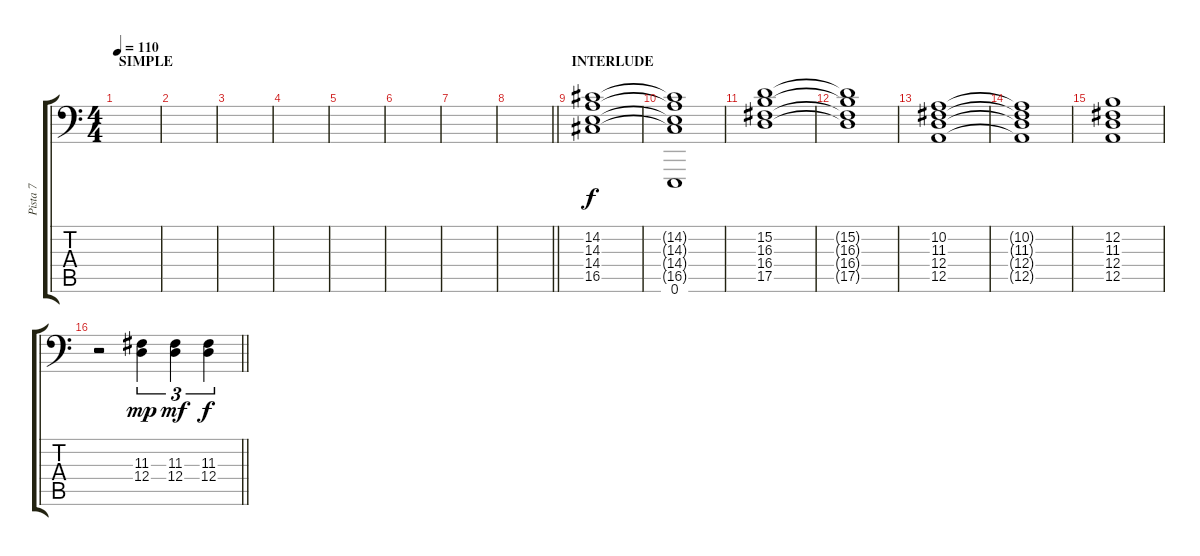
\track ("Pista 7" "Pista 7") {instrument honkytonkpiano}
\staff {score tabs}
\tuning (E3 B2 G2 D2 A1 E1) {hide}
\ts (4 4)
\section ("" "SIMPLE")
\tempo 110
\clef f4
\ks c
|
|
|
|
|
|
|
\barLineRight lightlight
|
\section ("" "INTERLUDE")
(14.2 14.3 14.4 16.5).1 |
(14.2{t} 14.3{t} 14.4{t} 16.5{t} 0.6).1 |
(15.2 16.3 16.4 17.5).1 |
(15.2{t} 16.3{t} 16.4{t} 17.5{t}).1 |
(10.2 11.3 12.4 12.5).1 |
(10.2{t} 11.3{t} 12.4{t} 12.5{t}).1 |
(12.2 11.3 12.4 12.5).1 |
\barLineRight lightlight
r.2 (11.3 12.4).4{tu (3 2) dy mp} (11.3 12.4).4{tu (3 2) dy mf} (11.3 12.4).4{tu (3 2) dy f}
